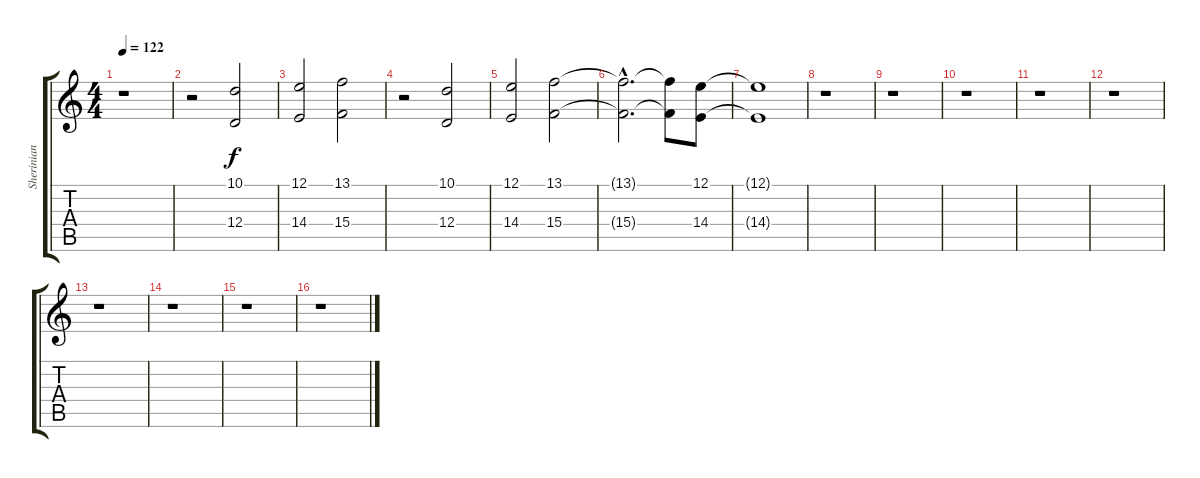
\track ("Sherinian Strings" "Sherinian ") {instrument pad7halo}
\staff {score tabs}
\tuning (E4 B3 G3 D3 A2 E2) {hide}
\ts (4 4)
\tempo 122
\clef g2
\ks c
r.1{dy f} |
r.2 (10.1 12.4).2 |
(12.1 14.4).2 (13.1 15.4).2 |
r.2 (10.1 12.4).2 |
(12.1 14.4).2 (13.1 15.4).2 |
(13.1{hac t} 15.4{hac t}).2{d} (13.1{t} 15.4{t}).8 (12.1 14.4).8 |
(12.1{t} 14.4{t}).1 |
r.1 |
r.1 |
r.1 |
r.1 |
r.1 |
r.1 |
r.1 |
r.1 |
r.1
